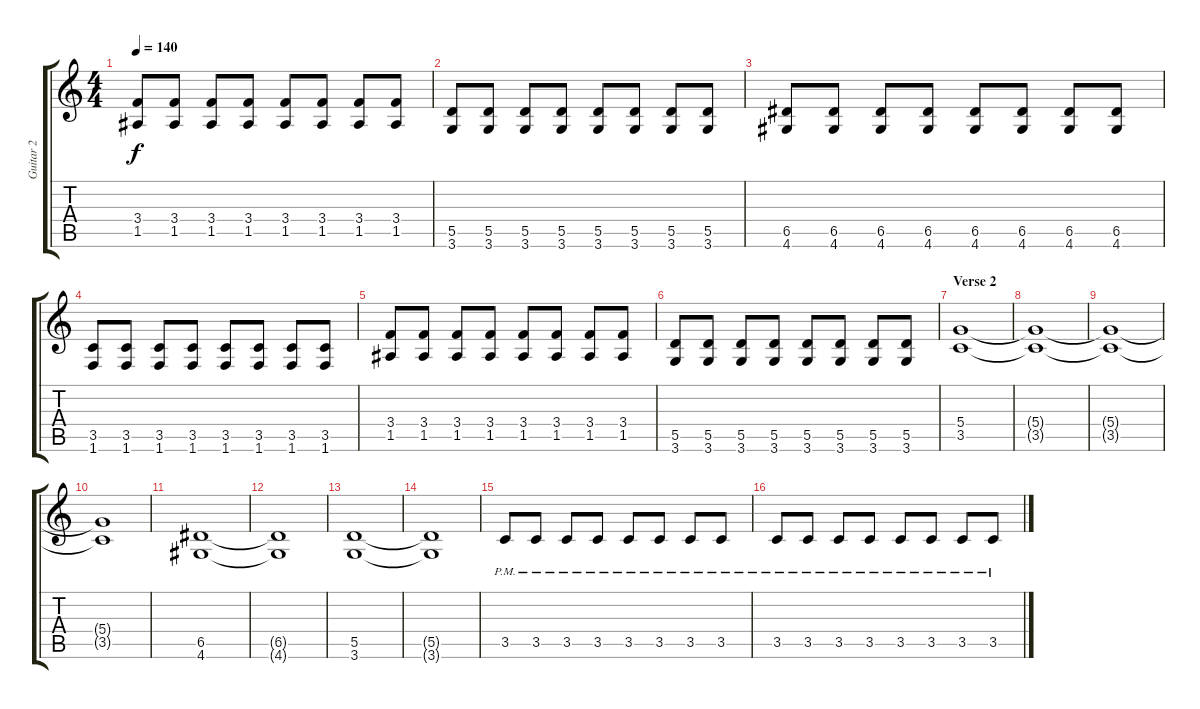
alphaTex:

\track ("Guitar 2" "Guitar 2") {instrument distortionguitar}
\staff {score tabs}
\tuning (E4 B3 G3 D3 A2 E2) {hide}
\ts (4 4)
\tempo 140
\clef g2
\ks c
(3.4 1.5).8{dy f} (3.4 1.5).8 (3.4 1.5).8 (3.4 1.5).8 (3.4 1.5).8 (3.4 1.5).8 (3.4 1.5).8 (3.4 1.5).8 |
(5.5 3.6).8 (5.5 3.6).8 (5.5 3.6).8 (5.5 3.6).8 (5.5 3.6).8 (5.5 3.6).8 (5.5 3.6).8 (5.5 3.6).8 |
(6.5 4.6).8 (6.5 4.6).8 (6.5 4.6).8 (6.5 4.6).8 (6.5 4.6).8 (6.5 4.6).8 (6.5 4.6).8 (6.5 4.6).8 |
(3.5 1.6).8 (3.5 1.6).8 (3.5 1.6).8 (3.5 1.6).8 (3.5 1.6).8 (3.5 1.6).8 (3.5 1.6).8 (3.5 1.6).8 |
(3.4 1.5).8 (3.4 1.5).8 (3.4 1.5).8 (3.4 1.5).8 (3.4 1.5).8 (3.4 1.5).8 (3.4 1.5).8 (3.4 1.5).8 |
(5.5 3.6).8 (5.5 3.6).8 (5.5 3.6).8 (5.5 3.6).8 (5.5 3.6).8 (5.5 3.6).8 (5.5 3.6).8 (5.5 3.6).8 |
\section ("" "Verse 2")
(5.4 3.5).1 |
(5.4{t} 3.5{t}).1 |
(5.4{t} 3.5{t}).1 |
(5.4{t} 3.5{t}).1 |
(6.5 4.6).1 |
(6.5{t} 4.6{t}).1 |
(5.5 3.6).1 |
(5.5{t} 3.6{t}).1 |
3.5{pm}.8 3.5{pm}.8 3.5{pm}.8 3.5{pm}.8 3.5{pm}.8 3.5{pm}.8 3.5{pm}.8 3.5{pm}.8 |
3.5{pm}.8 3.5{pm}.8 3.5{pm}.8 3.5{pm}.8 3.5{pm}.8 3.5{pm}.8 3.5{pm}.8 3.5{pm}.8
